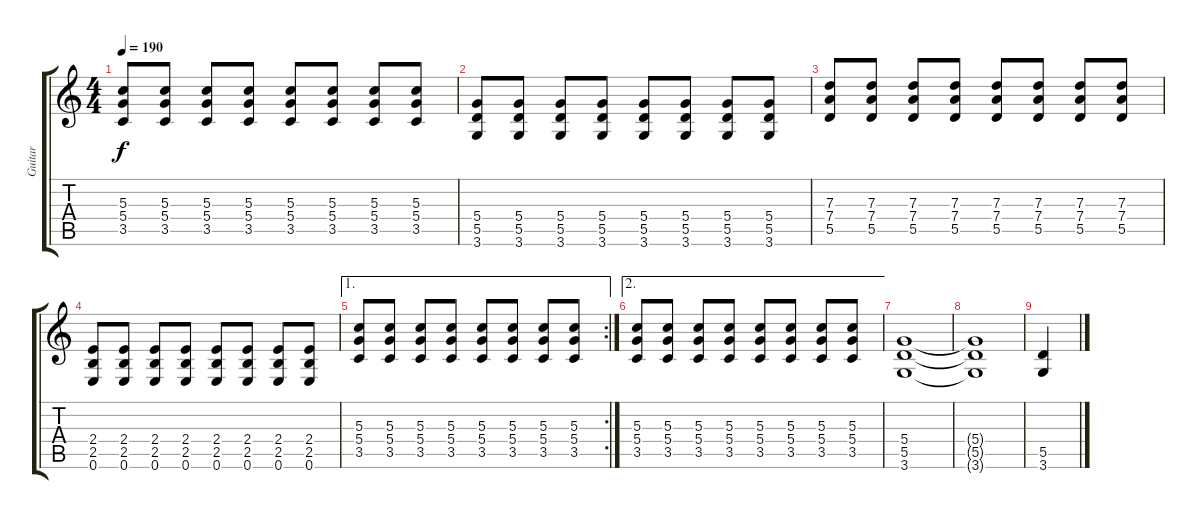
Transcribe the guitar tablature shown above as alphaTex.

\track ("Guitar" "Guitar") {instrument distortionguitar}
\staff {score tabs}
\tuning (E4 B3 G3 D3 A2 E2) {hide}
\ts (4 4)
\tempo 190
\clef g2
\ks c
(5.3 5.4 3.5).8{dy f} (5.3 5.4 3.5).8 (5.3 5.4 3.5).8 (5.3 5.4 3.5).8 (5.3 5.4 3.5).8 (5.3 5.4 3.5).8 (5.3 5.4 3.5).8 (5.3 5.4 3.5).8 |
(5.4 5.5 3.6).8 (5.4 5.5 3.6).8 (5.4 5.5 3.6).8 (5.4 5.5 3.6).8 (5.4 5.5 3.6).8 (5.4 5.5 3.6).8 (5.4 5.5 3.6).8 (5.4 5.5 3.6).8 |
(7.3 7.4 5.5).8 (7.3 7.4 5.5).8 (7.3 7.4 5.5).8 (7.3 7.4 5.5).8 (7.3 7.4 5.5).8 (7.3 7.4 5.5).8 (7.3 7.4 5.5).8 (7.3 7.4 5.5).8 |
(2.4 2.5 0.6).8 (2.4 2.5 0.6).8 (2.4 2.5 0.6).8 (2.4 2.5 0.6).8 (2.4 2.5 0.6).8 (2.4 2.5 0.6).8 (2.4 2.5 0.6).8 (2.4 2.5 0.6).8 |
\ae 1
\rc 2
(5.3 5.4 3.5).8 (5.3 5.4 3.5).8 (5.3 5.4 3.5).8 (5.3 5.4 3.5).8 (5.3 5.4 3.5).8 (5.3 5.4 3.5).8 (5.3 5.4 3.5).8 (5.3 5.4 3.5).8 |
\ae 2
(5.3 5.4 3.5).8 (5.3 5.4 3.5).8 (5.3 5.4 3.5).8 (5.3 5.4 3.5).8 (5.3 5.4 3.5).8 (5.3 5.4 3.5).8 (5.3 5.4 3.5).8 (5.3 5.4 3.5).8 |
(5.4 5.5 3.6).1 |
(5.4{t} 5.5{t} 3.6{t}).1 |
(5.5 3.6).4
